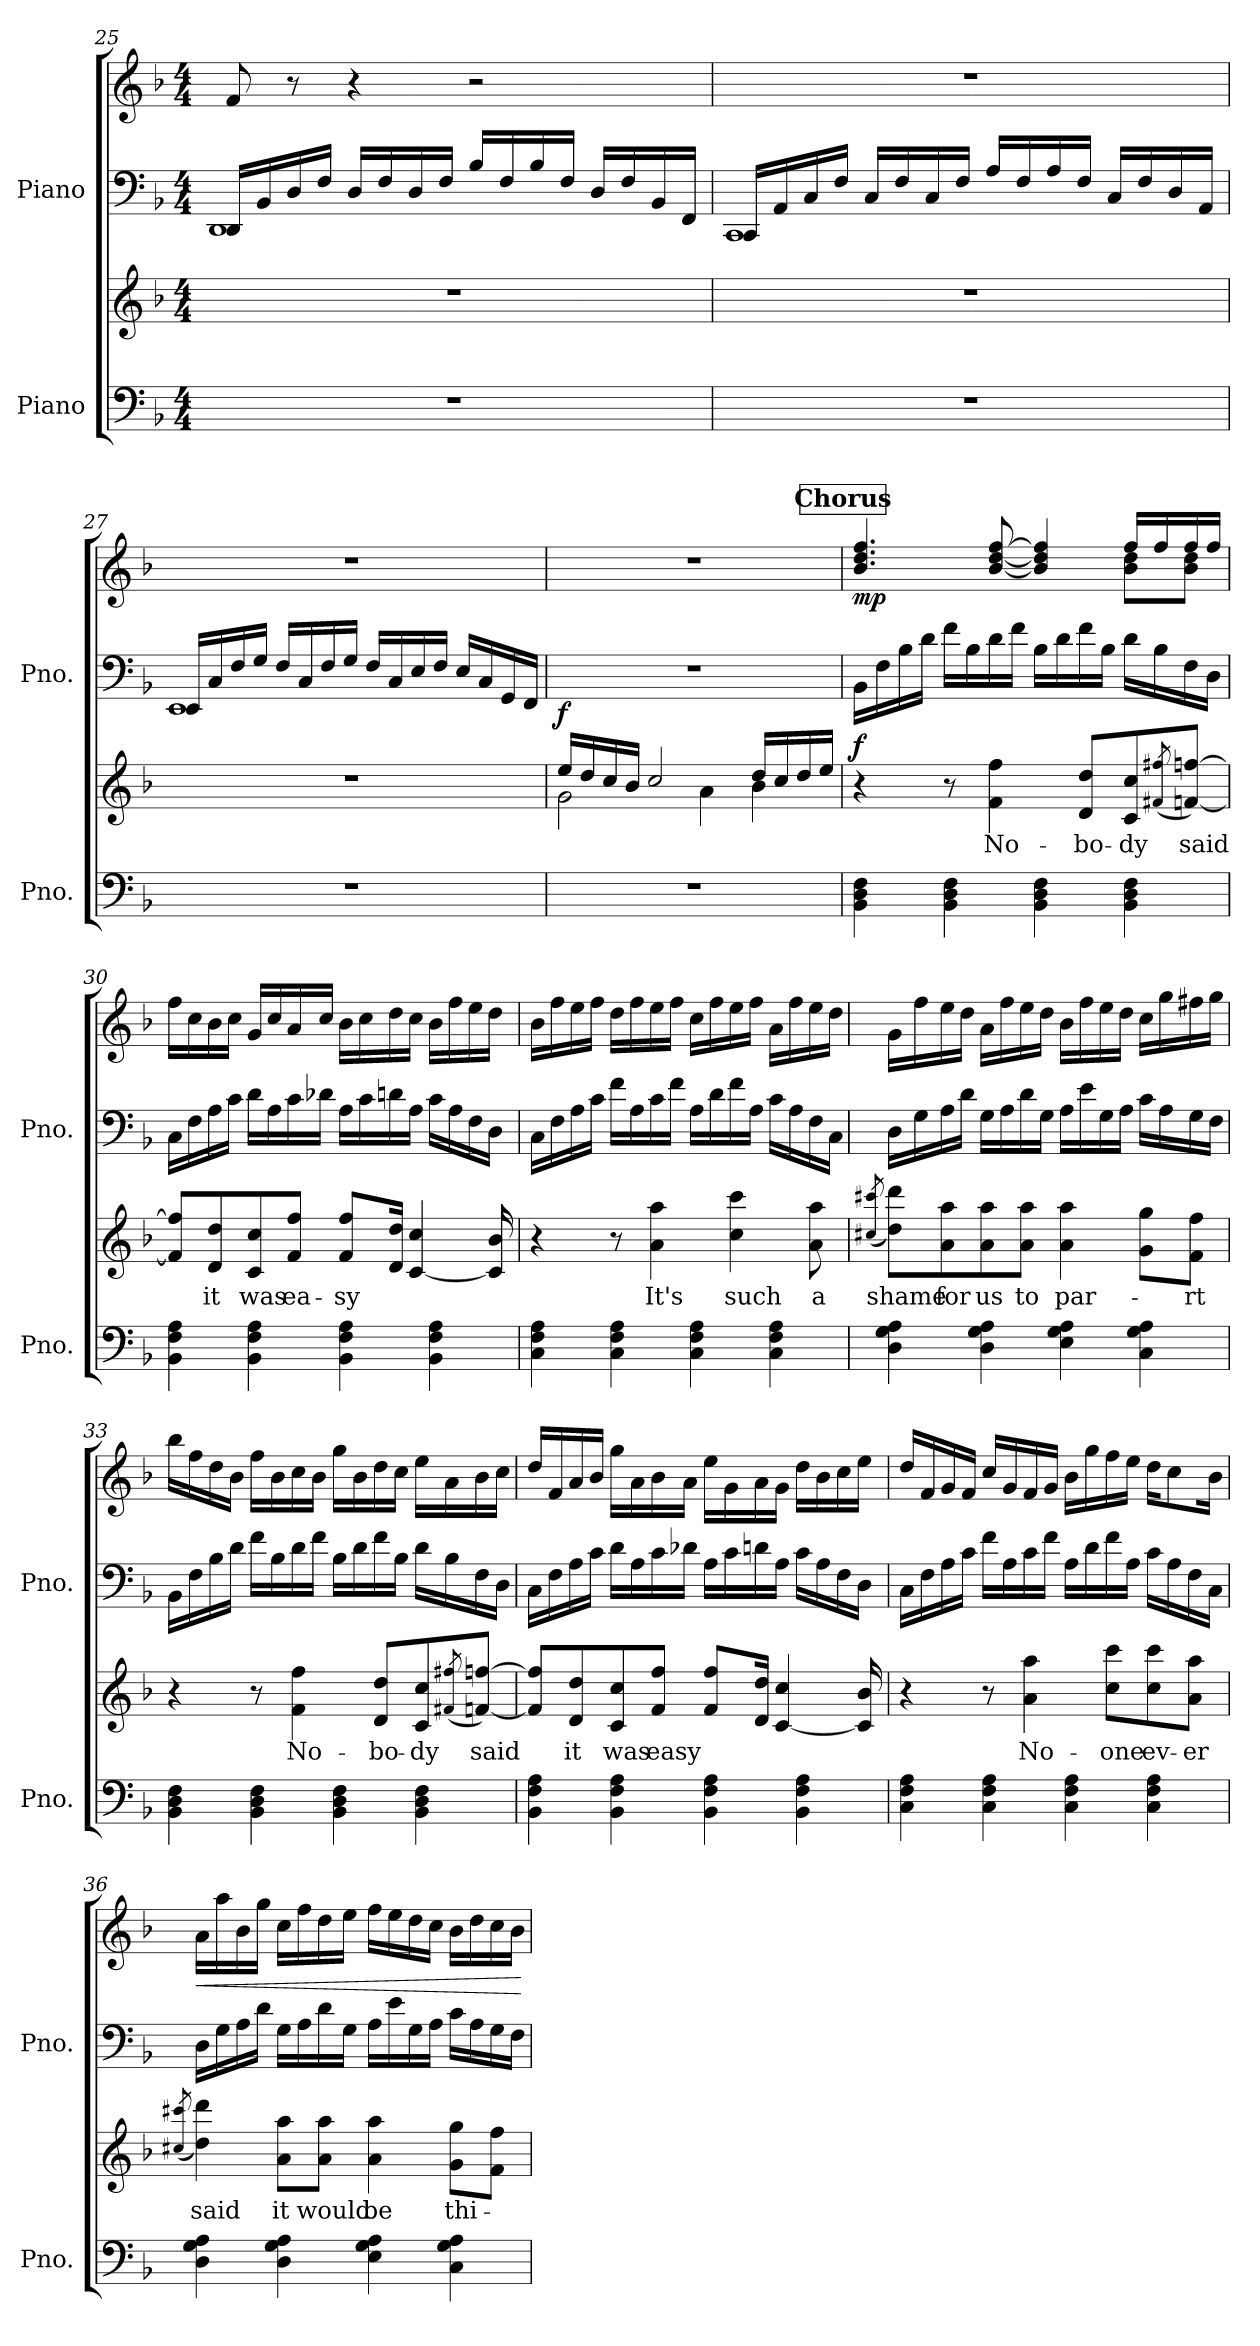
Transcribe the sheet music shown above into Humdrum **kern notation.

**kern	**kern	**text	**dynam	**kern	**kern	**dynam
*part2	*part2	*part2	*part2	*part1	*part1	*part1
*staff4	*staff3	*staff3	*staff3/4	*staff2	*staff1	*staff1/2
*I"Piano	*	*	*	*I"Piano	*	*
*I'Pno.	*	*	*	*I'Pno.	*	*
*clefF4	*clefG2	*	*	*clefF4	*clefG2	*
*k[b-]	*k[b-]	*	*	*k[b-]	*k[b-]	*
*M4/4	*M4/4	*	*	*M4/4	*M4/4	*
=25	=25	=25	=25	=25	=25	=25
*	*	*	*	*^	*	*
1r	1r	.	.	16DD/LL	1DD	8f/	.
.	.	.	.	16BB-/	.	.	.
.	.	.	.	16D/	.	8r	.
.	.	.	.	16F/JJ	.	.	.
.	.	.	.	16D/LL	.	4r	.
.	.	.	.	16F/	.	.	.
.	.	.	.	16D/	.	.	.
.	.	.	.	16F/JJ	.	.	.
.	.	.	.	16B-/LL	.	2r	.
.	.	.	.	16F/	.	.	.
.	.	.	.	16B-/	.	.	.
.	.	.	.	16F/JJ	.	.	.
.	.	.	.	16D/LL	.	.	.
.	.	.	.	16F/	.	.	.
.	.	.	.	16BB-/	.	.	.
.	.	.	.	16FF/JJ	.	.	.
!!LO:PB:g=z
=26	=26	=26	=26	=26	=26	=26	=26
1r	1r	.	.	16CC/LL	1CC	1r	.
.	.	.	.	16AA/	.	.	.
.	.	.	.	16C/	.	.	.
.	.	.	.	16F/JJ	.	.	.
.	.	.	.	16C/LL	.	.	.
.	.	.	.	16F/	.	.	.
.	.	.	.	16C/	.	.	.
.	.	.	.	16F/JJ	.	.	.
.	.	.	.	16A/LL	.	.	.
.	.	.	.	16F/	.	.	.
.	.	.	.	16A/	.	.	.
.	.	.	.	16F/JJ	.	.	.
.	.	.	.	16C/LL	.	.	.
.	.	.	.	16F/	.	.	.
.	.	.	.	16D/	.	.	.
.	.	.	.	16AA/JJ	.	.	.
=27	=27	=27	=27	=27	=27	=27	=27
1r	1r	.	.	16EE/LL	1EE	1r	.
.	.	.	.	16C/	.	.	.
.	.	.	.	16F/	.	.	.
.	.	.	.	16G/JJ	.	.	.
.	.	.	.	16F/LL	.	.	.
.	.	.	.	16C/	.	.	.
.	.	.	.	16F/	.	.	.
.	.	.	.	16G/JJ	.	.	.
.	.	.	.	16F/LL	.	.	.
.	.	.	.	16C/	.	.	.
.	.	.	.	16E/	.	.	.
.	.	.	.	16F/JJ	.	.	.
.	.	.	.	16E/LL	.	.	.
.	.	.	.	16C/	.	.	.
.	.	.	.	16GG/	.	.	.
.	.	.	.	16FF/JJ	.	.	.
*	*	*	*	*v	*v	*	*
=28	=28	=28	=28	=28	=28	=28
*	*^	*	*	*	*	*
!	!	!	!	!LO:DY:b	!	!	!
1r	16ee/LL	2g\	.	f	1r	1r	.
.	16dd/	.	.	.	.	.	.
.	16cc/	.	.	.	.	.	.
.	16b-/JJ	.	.	.	.	.	.
.	2cc/	.	.	.	.	.	.
.	.	4a\	.	.	.	.	.
.	16dd/LL	4b-\	.	.	.	.	.
.	16cc/	.	.	.	.	.	.
.	16dd/	.	.	.	.	.	.
.	16ee/JJ	.	.	.	.	.	.
*	*v	*v	*	*	*	*	*
!!LO:LB:g=z
!!LO:REH:place=s1:a:B:fs=14:t=Chorus
=29	=29	=29	=29	=29	=29	=29
*	*	*	*	*	*^	*
!	!	!	!LO:DY:b	!	!	!	!LO:DY:b
4BB-\ 4D\ 4F\	4r	.	f	16BB-\LL	4.b-/ 4.dd/ 4.ff/	2.ryy	mp
.	.	.	.	16F\	.	.	.
.	.	.	.	16B-\	.	.	.
.	.	.	.	16d\JJ	.	.	.
4BB-\ 4D\ 4F\	8r	.	.	16f\LL	.	.	.
.	.	.	.	16B-\	.	.	.
.	4f\ 4ff\	No-	.	16d\	[8b-/ [8dd/ [8ff/	.	.
.	.	.	.	16f\JJ	.	.	.
4BB-\ 4D\ 4F\	.	.	.	16B-\LL	4b-/] 4dd/] 4ff/]	.	.
.	.	.	.	16d\	.	.	.
.	8d/ 8dd/L	-bo-	.	16f\	.	.	.
.	.	.	.	16B-\JJ	.	.	.
4BB-\ 4D\ 4F\	8c/ 8cc/	-dy	.	16d\LL	16ff/LL	8b-\ 8dd\L	.
.	.	.	.	16B-\	16ff/	.	.
.	(8qf#X/ 8qff#X/	.	.	.	.	.	.
.	[8fn/ [8ffn/J)	said	.	16F\	16ff/	8b-\ 8dd\J	.
.	.	.	.	16D\JJ	16ff/JJ	.	.
*	*	*	*	*	*v	*v	*
=30	=30	=30	=30	=30	=30	=30
4BB-\ 4F\ 4A\	8f/] 8ff/]L	.	.	16C\LL	16ff\LL	.
.	.	.	.	16F\	16cc\	.
.	8d/ 8dd/	it	.	16A\	16b-\	.
.	.	.	.	16c\JJ	16cc\JJ	.
4BB-\ 4F\ 4A\	8c/ 8cc/	was	.	16d\LL	16g/LL	.
.	.	.	.	16A\	16cc/	.
.	8f/ 8ff/J	ea-	.	16c\	16a/	.
.	.	.	.	16d-X\JJ	16cc/JJ	.
4BB-\ 4F\ 4A\	8f/ 8ff/L	-sy	.	16A\LL	16b-\LL	.
.	.	.	.	16c\	16cc\	.
.	16d/ 16dd/Jk	.	.	16dn\	16dd\	.
.	[4c/ 4cc/	.	.	16A\JJ	16cc\JJ	.
4BB-\ 4F\ 4A\	.	.	.	16c\LL	16b-\LL	.
.	.	.	.	16A\	16ff\	.
.	.	.	.	16F\	16ee\	.
.	16c/] 16b-/	.	.	16D\JJ	16dd\JJ	.
=31	=31	=31	=31	=31	=31	=31
4C\ 4F\ 4A\	4r	.	.	16C\LL	16b-\LL	.
.	.	.	.	16F\	16ff\	.
.	.	.	.	16A\	16ee\	.
.	.	.	.	16c\JJ	16ff\JJ	.
4C\ 4F\ 4A\	8r	.	.	16f\LL	16dd\LL	.
.	.	.	.	16A\	16ff\	.
.	4a\ 4aa\	It's	.	16c\	16ee\	.
.	.	.	.	16f\JJ	16ff\JJ	.
4C\ 4F\ 4A\	.	.	.	16A\LL	16cc\LL	.
.	.	.	.	16d\	16ff\	.
.	4cc\ 4ccc\	such	.	16f\	16ee\	.
.	.	.	.	16A\JJ	16ff\JJ	.
4C\ 4F\ 4A\	.	.	.	16c\LL	16a\LL	.
.	.	.	.	16A\	16ff\	.
.	8a\ 8aa\	a	.	16F\	16ee\	.
.	.	.	.	16C\JJ	16dd\JJ	.
!!LO:LB:g=z
=32	=32	=32	=32	=32	=32	=32
.	(8qcc#X/ 8qccc#X/	.	.	.	.	.
4D\ 4G\ 4A\	8dd\ 8ddd\L)	shame	.	16D\LL	16g\LL	.
.	.	.	.	16G\	16ff\	.
.	8a\ 8aa\	for	.	16A\	16ee\	.
.	.	.	.	16d\JJ	16dd\JJ	.
4D\ 4G\ 4A\	8a\ 8aa\	us	.	16G\LL	16a\LL	.
.	.	.	.	16A\	16ff\	.
.	8a\ 8aa\J	to	.	16d\	16ee\	.
.	.	.	.	16G\JJ	16dd\JJ	.
4E\ 4G\ 4A\	4a\ 4aa\	par-	.	16A\LL	16b-\LL	.
.	.	.	.	16e\	16ff\	.
.	.	.	.	16G\	16ee\	.
.	.	.	.	16A\JJ	16dd\JJ	.
4C\ 4G\ 4A\	8g\ 8gg\L	.	.	16c\LL	16cc\LL	.
.	.	.	.	16A\	16gg\	.
.	8f\ 8ff\J	-rt	.	16G\	16ff#X\	.
.	.	.	.	16F\JJ	16gg\JJ	.
=33	=33	=33	=33	=33	=33	=33
4BB-\ 4D\ 4F\	4r	.	.	16BB-\LL	16bb-\LL	.
.	.	.	.	16F\	16ff\	.
.	.	.	.	16B-\	16dd\	.
.	.	.	.	16d\JJ	16b-\JJ	.
4BB-\ 4D\ 4F\	8r	.	.	16f\LL	16ff\LL	.
.	.	.	.	16B-\	16b-\	.
.	4f\ 4ff\	No-	.	16d\	16cc\	.
.	.	.	.	16f\JJ	16b-\JJ	.
4BB-\ 4D\ 4F\	.	.	.	16B-\LL	16gg\LL	.
.	.	.	.	16d\	16b-\	.
.	8d/ 8dd/L	-bo-	.	16f\	16dd\	.
.	.	.	.	16B-\JJ	16cc\JJ	.
4BB-\ 4D\ 4F\	8c/ 8cc/	-dy	.	16d\LL	16ee\LL	.
.	.	.	.	16B-\	16a\	.
.	(8qf#X/ 8qff#X/	.	.	.	.	.
.	[8fn/ [8ffn/J)	said	.	16F\	16b-\	.
.	.	.	.	16D\JJ	16cc\JJ	.
=34	=34	=34	=34	=34	=34	=34
4BB-\ 4F\ 4A\	8f/] 8ff/]L	.	.	16C\LL	16dd/LL	.
.	.	.	.	16F\	16f/	.
.	8d/ 8dd/	it	.	16A\	16a/	.
.	.	.	.	16c\JJ	16b-/JJ	.
4BB-\ 4F\ 4A\	8c/ 8cc/	was	.	16d\LL	16gg\LL	.
.	.	.	.	16A\	16a\	.
.	8f/ 8ff/J	easy	.	16c\	16b-\	.
.	.	.	.	16d-X\JJ	16a\JJ	.
4BB-\ 4F\ 4A\	8f/ 8ff/L	.	.	16A\LL	16ee\LL	.
.	.	.	.	16c\	16g\	.
.	16d/ 16dd/Jk	.	.	16dn\	16a\	.
.	[4c/ 4cc/	.	.	16A\JJ	16g\JJ	.
4BB-\ 4F\ 4A\	.	.	.	16c\LL	16dd\LL	.
.	.	.	.	16A\	16b-\	.
.	.	.	.	16F\	16cc\	.
.	16c/] 16b-/	.	.	16D\JJ	16ee\JJ	.
!!LO:PB:g=z
=35	=35	=35	=35	=35	=35	=35
4C\ 4F\ 4A\	4r	.	.	16C\LL	16dd/LL	.
.	.	.	.	16F\	16f/	.
.	.	.	.	16A\	16g/	.
.	.	.	.	16c\JJ	16f/JJ	.
4C\ 4F\ 4A\	8r	.	.	16f\LL	16cc/LL	.
.	.	.	.	16A\	16g/	.
.	4a\ 4aa\	No-	.	16c\	16f/	.
.	.	.	.	16f\JJ	16g/JJ	.
4C\ 4F\ 4A\	.	.	.	16A\LL	16b-\LL	.
.	.	.	.	16d\	16gg\	.
.	8cc\ 8ccc\L	-one	.	16f\	16ff\	.
.	.	.	.	16A\JJ	16ee\JJ	.
4C\ 4F\ 4A\	8cc\ 8ccc\	ev-	.	16c\LL	16dd\KL	.
.	.	.	.	16A\	8cc\	.
.	8a\ 8aa\J	-er	.	16F\	.	.
.	.	.	.	16C\JJ	16b-\Jk	.
=36	=36	=36	=36	=36	=36	=36
.	(8qcc#X/ 8qccc#X/	.	.	.	.	.
!	!	!	!	!	!	!LO:HP:b
4D\ 4G\ 4A\	4dd\ 4ddd\)	said	.	16D\LL	16a\LL	<
.	.	.	.	16G\	16aa\	.
.	.	.	.	16A\	16b-\	.
.	.	.	.	16d\JJ	16gg\JJ	.
4D\ 4G\ 4A\	8a\ 8aa\L	it	.	16G\LL	16cc\LL	.
.	.	.	.	16A\	16ff\	.
.	8a\ 8aa\J	would	.	16d\	16dd\	.
.	.	.	.	16G\JJ	16ee\JJ	.
4E\ 4G\ 4A\	4a\ 4aa\	be	.	16A\LL	16ff\LL	.
.	.	.	.	16e\	16ee\	.
.	.	.	.	16G\	16dd\	.
.	.	.	.	16A\JJ	16cc\JJ	.
4C\ 4G\ 4A\	8g\ 8gg\L	thi-	.	16c\LL	16b-\LL	.
.	.	.	.	16A\	16dd\	.
.	8f\ 8ff\J	.	.	16G\	16cc\	.
.	.	.	.	16F\JJ	16b-\JJ	.
.	.	.	.	.	.	[
=	=	=	=	=	=	=
*-	*-	*-	*-	*-	*-	*-
